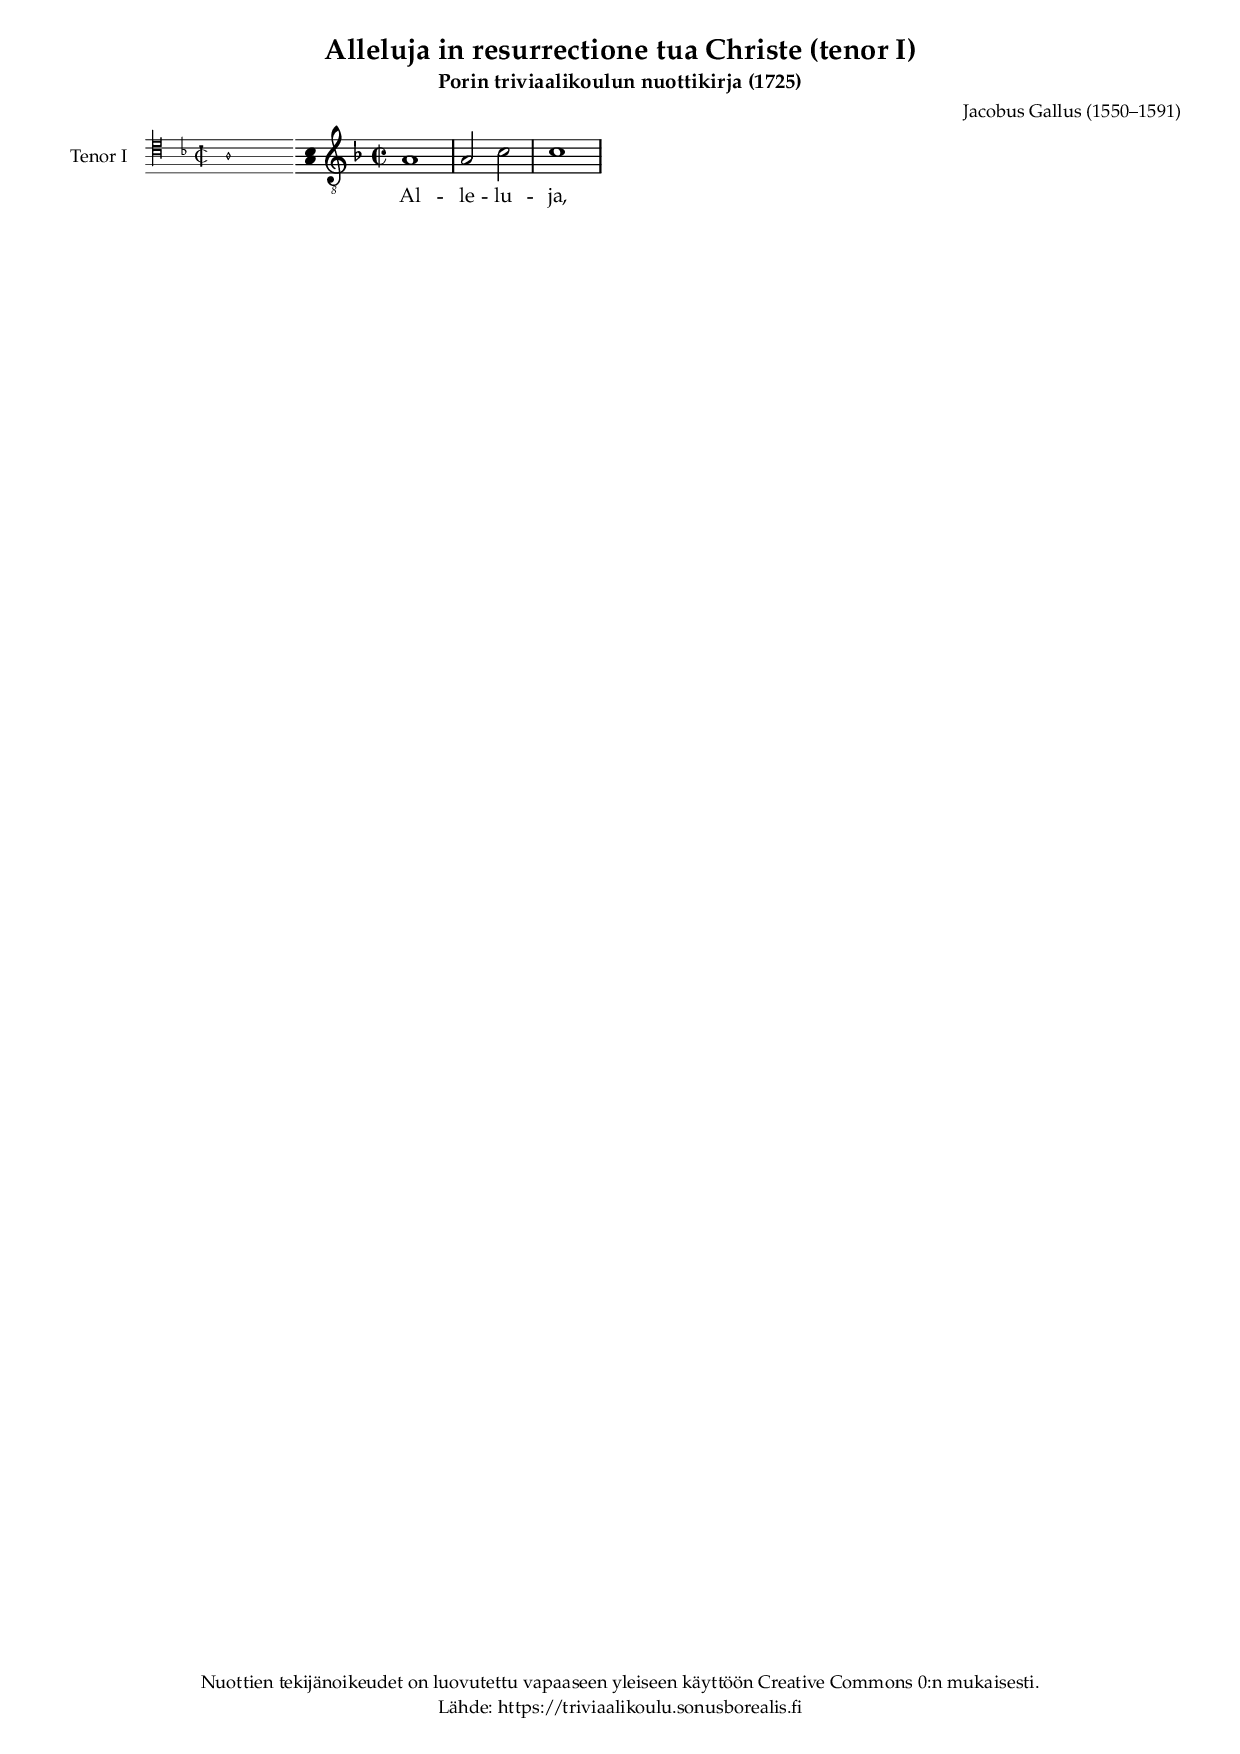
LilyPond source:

\version "2.19.49"
\include "suomi.ly"


\include "alleluja-in-resurrectione-tua-christe.header.ily"
stanzaOneLyricsChoirOne = \lyricmode {
    Al -- le -- lu -- ja, al -- le -- lu -- ja, 
    al -- le -- lu -- ja, al -- le -- lu -- ja, 
    al -- le -- lu -- ja __ _ _ _ _
    In re -- sur -- rec -- ti -- o -- ne tu -- a,
    Chris -- te, al -- le -- lu -- ja,

    al -- le -- lu -- ja, al -- le -- lu -- ja, 
    al -- le -- lu -- ja, al -- le -- lu -- ja, 
    al -- le -- lu -- ja.

    Sur -- re -- xit Do -- mi -- nus de
    se -- pul -- cro, al -- le -- lu -- ja, 
    al -- le -- lu -- ja, al -- le -- lu -- ja.

    Al -- le -- lu -- ja, al -- le -- lu -- ja, 
    al -- le -- lu -- ja.

    Ga -- vi -- si sunt  di -- sci -- pu -- li,
    al -- le -- lu -- ja, al -- le -- lu -- ja, 
    al -- le -- lu -- ja, 

    al -- le -- lu -- ja, __ _ _ _ _
    al -- le -- lu -- ja, __ _ _ _ _
    al -- le -- lu -- ja, __ _ _ _ _
    al -- le -- lu -- ja.
}



% First choir

TenoreOneMusic = \relative c' {
	\set Staff.instrumentName = #"Tenor I"
	\set Staff.shortInstrumentName = "T I"

	\incipit { \clef "mensural-c4" \key f \major \time 2/2 a1 }

	\clef "treble_8"
	a1 | a2 c | c1 |
}


\header {
  title = "Alleluja in resurrectione tua Christe (tenor I)"
}


\score {
  \new StaffGroup = choirOneStaff <<
    \new Staff <<
      \new Voice = "Tenore" {
        \global
        \TenoreOneMusic
      }
      \new Lyrics \lyricsto "Tenore" {
       \stanzaOneLyricsChoirOne
      }
    >>
  >>

  \midi {
    \tempo 2 = 90
  }
  \layout {
    \context {
      \Staff
      \consists "Ambitus_engraver"
		
    }
    indent = 4\cm
    incipit-width = 2.5\cm
    \context {
     \Score
     \override VerticalAxisGroup.remove-first = ##t
    }
  }
}
